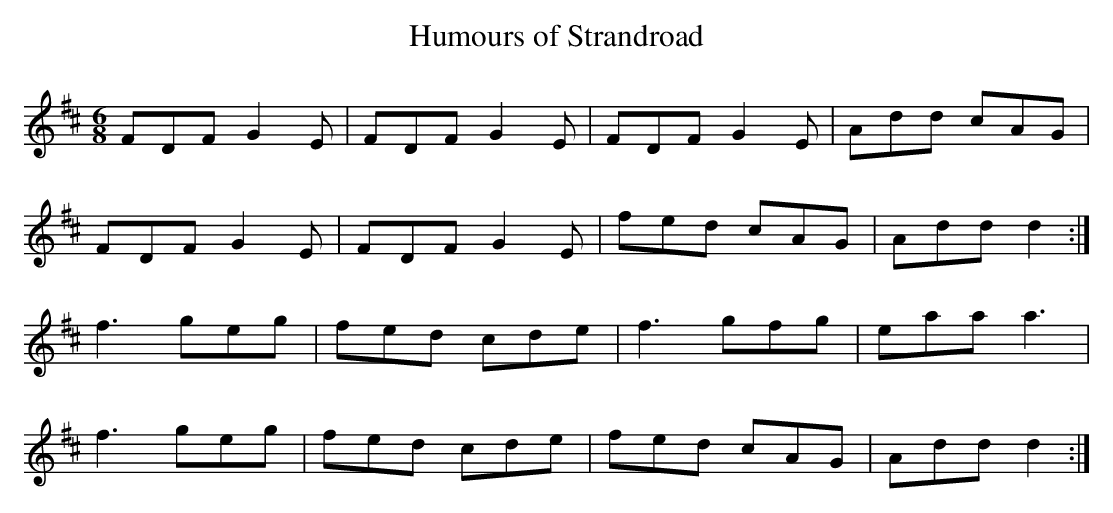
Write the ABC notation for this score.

X:1
T:Humours of Strandroad
M:6/8
L:1/8
K:D
FDF G2E|FDF G2E|FDF G2E|Add cAG|
FDF G2E|FDF G2E|fed cAG|Add d2:|
f3 geg|fed cde|f3 gfg|eaa a3|
f3 geg|fed cde|fed cAG|Add d2:|]
